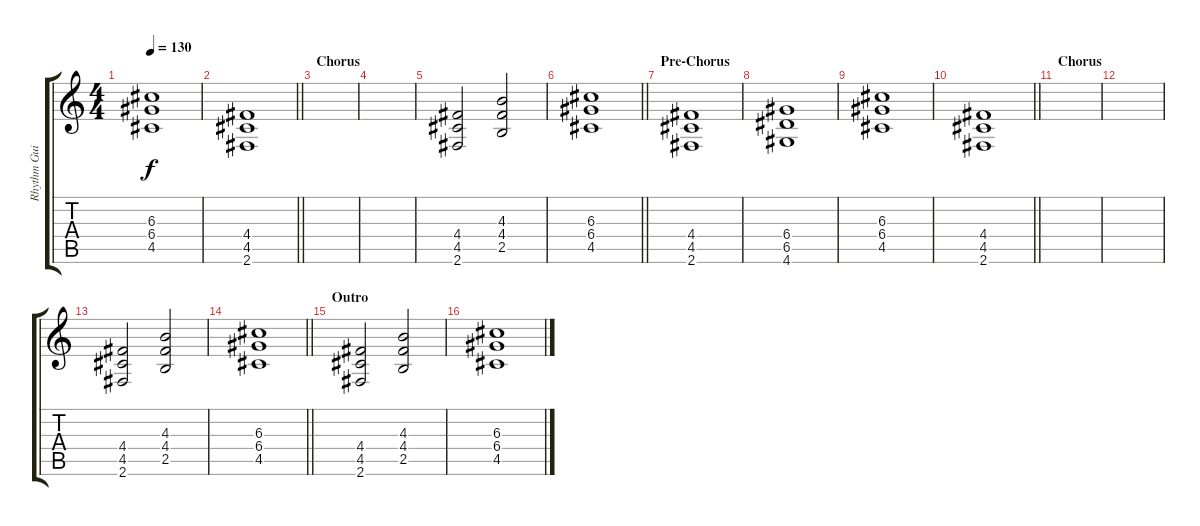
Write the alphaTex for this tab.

\track ("Rhythm Guitar" "Rhythm Gui") {instrument overdrivenguitar}
\staff {score tabs}
\tuning (E4 B3 G3 D3 A2 E2) {hide}
\ts (4 4)
\tempo 130
\clef g2
\ks c
(6.3 6.4 4.5).1{dy f} |
\barLineRight lightlight
(4.4 4.5 2.6).1 |
\section ("" "Chorus")
|
|
(4.4 4.5 2.6).2 (4.3 4.4 2.5).2 |
\barLineRight lightlight
(6.3 6.4 4.5).1 |
\section ("" "Pre-Chorus")
(4.4 4.5 2.6).1 |
(6.4 6.5 4.6).1 |
(6.3 6.4 4.5).1 |
\barLineRight lightlight
(4.4 4.5 2.6).1 |
\section ("" "Chorus")
|
|
(4.4 4.5 2.6).2 (4.3 4.4 2.5).2 |
\barLineRight lightlight
(6.3 6.4 4.5).1 |
\section ("" "Outro")
(4.4 4.5 2.6).2 (4.3 4.4 2.5).2 |
(6.3 6.4 4.5).1
